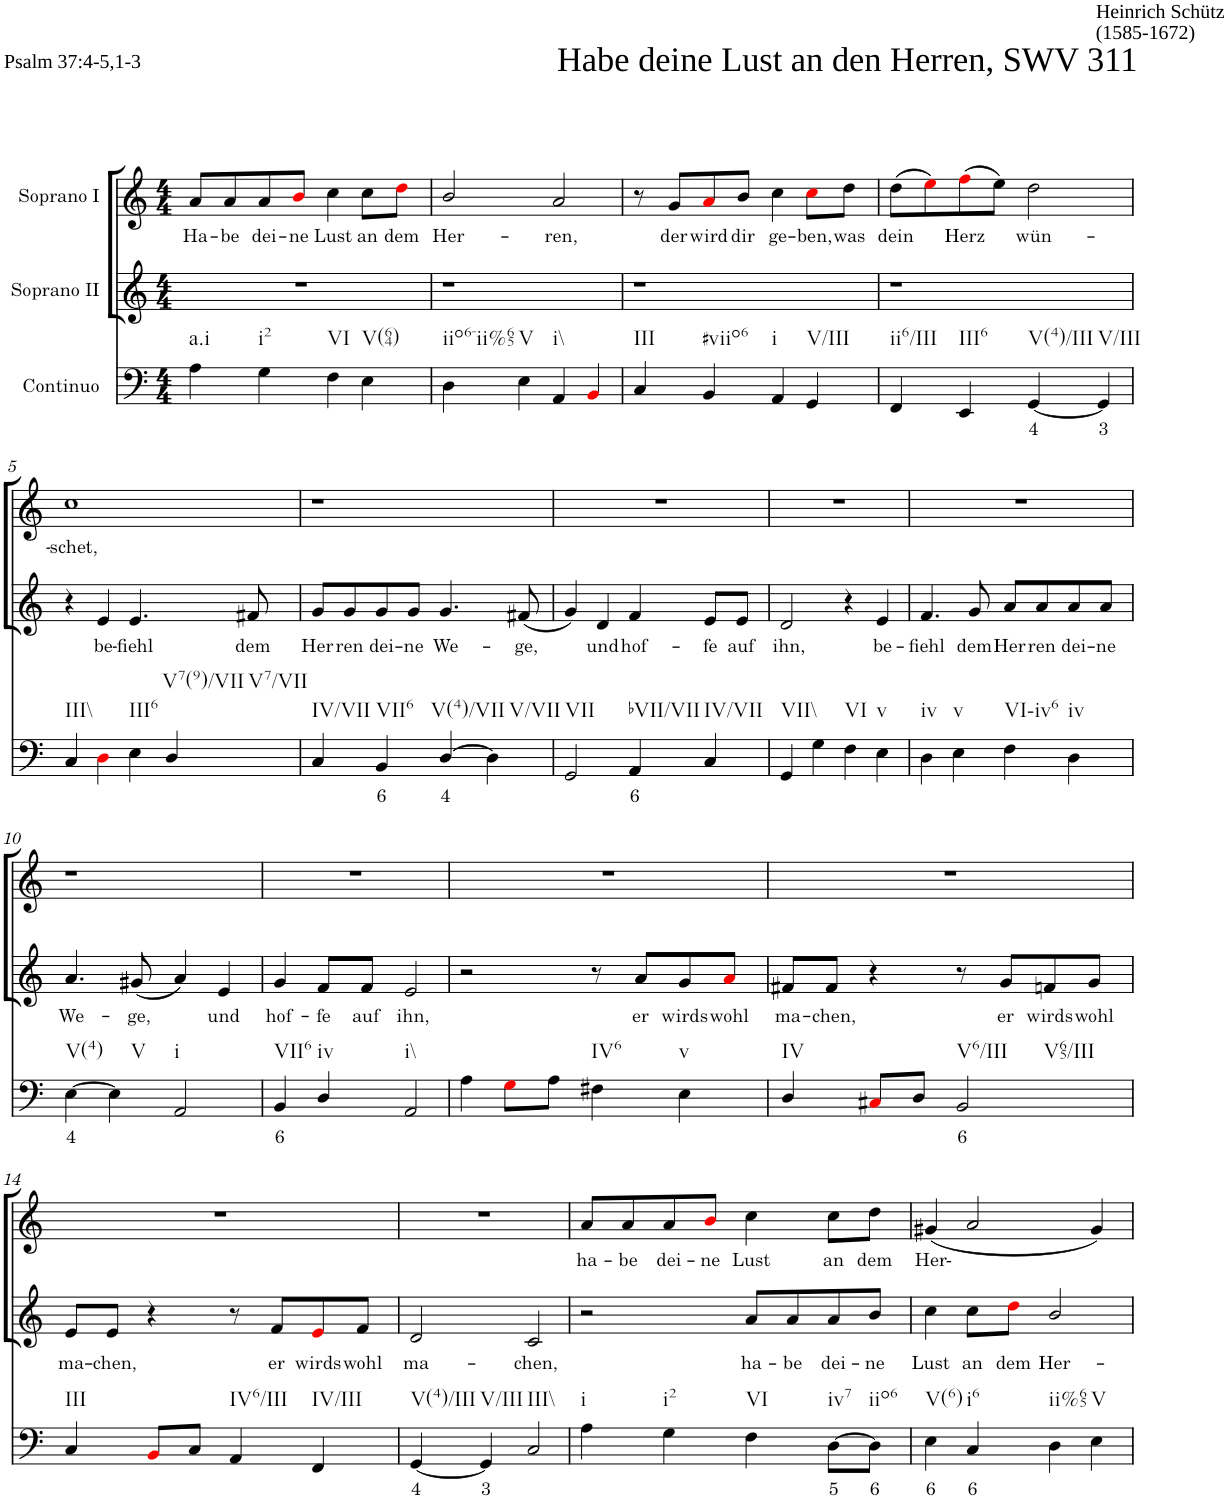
**kern	**text	**kern	**text	**kern	**text
*part3	*part3	*part2	*part2	*part1	*part1
*staff3	*staff3	*staff2	*staff2	*staff1	*staff1
*I"Continuo	*	*I"Soprano II	*	*I"Soprano I	*
*clefF4	*	*clefG2	*	*clefG2	*
*k[]	*	*k[]	*	*k[]	*
*M4/4	*	*M4/4	*	*M4/4	*
=1	=1	=1	=1	=1	=1
!	!	!	!	!LO:TX:a:t=Habe deine Lust an den Herren, SWV 311	!
!	!	!	!	!LO:TX:a:t=Heinrich Schütz	!
!	!	!	!	!LO:TX:a:t=(1585-1672)	!
!	!	!	!	!LO:TX:a:t=Psalm 37&colon;4-5,1-3	!
!LO:TX:b:t=a.i	!	!	!	!	!
!	!	!	!	!	!LO:LY:b
4A\	.	1r	.	8a/L	Ha-
!	!	!	!	!	!LO:LY:b
.	.	.	.	8a/	be
!LO:TX:b:t=i2	!	!	!	!	!
!	!	!	!	!	!LO:LY:b
4G\	.	.	.	8a/	dei-
!	!	!	!	!	!LO:LY:b
.	.	.	.	8bi/J	ne
!LO:TX:b:t=VI	!	!	!	!	!
!	!	!	!	!	!LO:LY:b
4F\	.	.	.	4cc\	Lust
!LO:TX:b:t=V(64)	!	!	!	!	!
!	!	!	!	!	!LO:LY:b
4E\	.	.	.	8cc\L	an
!	!	!	!	!	!LO:LY:b
.	.	.	.	8ddi\J	dem
=2	=2	=2	=2	=2	=2
!LO:TX:b:t=iio6-ii%65	!	!	!	!	!
!	!	!	!	!	!LO:LY:b
4D\	.	1r	.	2b/	Her-
!LO:TX:b:t=V	!	!	!	!	!
4E\	.	.	.	.	.
!LO:TX:b:t=i\\	!	!	!	!	!
!	!	!	!	!	!LO:LY:b
4AA/	.	.	.	2a/	ren,
4BBi/	.	.	.	.	.
=3	=3	=3	=3	=3	=3
!LO:TX:b:t=III	!	!	!	!	!
4C/	.	1r	.	8r	.
!	!	!	!	!	!LO:LY:b
.	.	.	.	8g/L	der
!LO:TX:b:t=#viio6	!	!	!	!	!
!	!	!	!	!	!LO:LY:b
4BB/	.	.	.	8ai/	wird
!	!	!	!	!	!LO:LY:b
.	.	.	.	8b/J	dir
!LO:TX:b:t=i	!	!	!	!	!
!	!	!	!	!	!LO:LY:b
4AA/	.	.	.	4cc\	ge-
!LO:TX:b:t=V/III	!	!	!	!	!
!	!	!	!	!	!LO:LY:b
4GG/	.	.	.	8cci\L	ben,
!	!	!	!	!	!LO:LY:b
.	.	.	.	8dd\J	was
=4	=4	=4	=4	=4	=4
!LO:TX:b:t=ii6/III	!	!	!	!	!
!	!	!	!	!	!LO:LY:b
4FF/	.	1r	.	(8dd\L	dein
.	.	.	.	8eei\)	.
!LO:TX:b:t=III6	!	!	!	!	!
!	!	!	!	!	!LO:LY:b
4EE/	.	.	.	(8ffi\	Herz
.	.	.	.	8ee\J)	.
!LO:TX:b:t=V(4)/III	!	!	!	!	!
!	!LO:LY:b	!	!	!	!LO:LY:b
[4GG/	4	.	.	2dd\	wün-
!LO:TX:b:t=V/III	!	!	!	!	!
!	!LO:LY:b	!	!	!	!
4GG/]	3	.	.	.	.
!!LO:LB:g=z
=5	=5	=5	=5	=5	=5
!LO:TX:b:t=III\\	!	!	!	!	!
!	!	!	!	!	!LO:LY:b
4C/	.	4r	.	1cc	schet,
!	!	!	!LO:LY:b	!	!
4Di\	.	4e/	be-	.	.
!LO:TX:b:t=III6	!	!	!	!	!
!	!	!	!LO:LY:b	!	!
4E\	.	4.e/	fiehl	.	.
!LO:TX:b:t=V7(9)/VII	!	!	!	!	!
!LO:TX:b:t=V7/VII	!	!	!	!	!
4D/	.	.	.	.	.
!	!	!	!LO:LY:b	!	!
.	.	8f#X/	dem	.	.
=6	=6	=6	=6	=6	=6
!LO:TX:b:t=IV/VII	!	!	!	!	!
!	!	!	!LO:LY:b	!	!
4C/	.	8g/L	Her-	1r	.
!	!	!	!LO:LY:b	!	!
.	.	8g/	ren	.	.
!LO:TX:b:t=VII6	!	!	!	!	!
!	!LO:LY:b	!	!LO:LY:b	!	!
4BB/	6	8g/	dei-	.	.
!	!	!	!LO:LY:b	!	!
.	.	8g/J	ne	.	.
!LO:TX:b:t=V(4)/VII	!	!	!	!	!
!	!LO:LY:b	!	!LO:LY:b	!	!
[4D/	4	4.g/	We-	.	.
!LO:TX:b:t=V/VII	!	!	!	!	!
4D\]	.	.	.	.	.
!	!	!	!LO:LY:b	!	!
.	.	(8f#X/	ge,	.	.
=7	=7	=7	=7	=7	=7
!LO:TX:b:t=VII	!	!	!	!	!
2GG/	.	4g/)	.	1r	.
!	!	!	!LO:LY:b	!	!
.	.	4d/	und	.	.
!LO:TX:b:t=bVII/VII	!	!	!	!	!
!	!LO:LY:b	!	!LO:LY:b	!	!
4AA/	6	4f/	hof-	.	.
!LO:TX:b:t=IV/VII	!	!	!	!	!
!	!	!	!LO:LY:b	!	!
4C/	.	8e/L	fe	.	.
!	!	!	!LO:LY:b	!	!
.	.	8e/J	auf	.	.
=8	=8	=8	=8	=8	=8
!LO:TX:b:t=VII\\	!	!	!	!	!
!	!	!	!LO:LY:b	!	!
4GG/	.	2d/	ihn,	1r	.
4G\	.	.	.	.	.
!LO:TX:b:t=VI	!	!	!	!	!
4F\	.	4r	.	.	.
!LO:TX:b:t=v	!	!	!	!	!
!	!	!	!LO:LY:b	!	!
4E\	.	4e/	be-	.	.
=9	=9	=9	=9	=9	=9
!LO:TX:b:t=iv	!	!	!	!	!
!	!	!	!LO:LY:b	!	!
4D\	.	4.f/	fiehl	1r	.
!LO:TX:b:t=v	!	!	!	!	!
4E\	.	.	.	.	.
!	!	!	!LO:LY:b	!	!
.	.	8g/	dem	.	.
!LO:TX:b:t=VI-iv6	!	!	!	!	!
!	!	!	!LO:LY:b	!	!
4F\	.	8a/L	Her-	.	.
!	!	!	!LO:LY:b	!	!
.	.	8a/	ren	.	.
!LO:TX:b:t=iv	!	!	!	!	!
!	!	!	!LO:LY:b	!	!
4D\	.	8a/	dei-	.	.
!	!	!	!LO:LY:b	!	!
.	.	8a/J	ne	.	.
!!LO:LB:g=z
=10	=10	=10	=10	=10	=10
!LO:TX:b:t=V(4)	!	!	!	!	!
!	!LO:LY:b	!	!LO:LY:b	!	!
[4E\	4	4.a/	We-	1r	.
!LO:TX:b:t=V	!	!	!	!	!
4E\]	.	.	.	.	.
!	!	!	!LO:LY:b	!	!
.	.	(8g#X/	ge,	.	.
!LO:TX:b:t=i	!	!	!	!	!
2AA/	.	4a/)	.	.	.
!	!	!	!LO:LY:b	!	!
.	.	4e/	und	.	.
=11	=11	=11	=11	=11	=11
!LO:TX:b:t=VII6	!	!	!	!	!
!	!LO:LY:b	!	!LO:LY:b	!	!
4BB/	6	4g/	hof-	1r	.
!LO:TX:b:t=iv	!	!	!	!	!
!	!	!	!LO:LY:b	!	!
4D/	.	8f/L	fe	.	.
!	!	!	!LO:LY:b	!	!
.	.	8f/J	auf	.	.
!LO:TX:b:t=i\\	!	!	!	!	!
!	!	!	!LO:LY:b	!	!
2AA/	.	2e/	ihn,	.	.
=12	=12	=12	=12	=12	=12
4A\	.	2r	.	1r	.
8Gi\L	.	.	.	.	.
8A\J	.	.	.	.	.
!LO:TX:b:t=IV6	!	!	!	!	!
4F#X\	.	8r	.	.	.
!	!	!	!LO:LY:b	!	!
.	.	8a/L	er	.	.
!LO:TX:b:t=v	!	!	!	!	!
!	!	!	!LO:LY:b	!	!
4E\	.	8g/	wirds	.	.
!	!	!	!LO:LY:b	!	!
.	.	8ai/J	wohl	.	.
=13	=13	=13	=13	=13	=13
!LO:TX:b:t=IV	!	!	!	!	!
!	!	!	!LO:LY:b	!	!
4D/	.	8f#X/L	ma-	1r	.
!	!	!	!LO:LY:b	!	!
.	.	8f#/J	chen,	.	.
8C#Xi/L	.	4r	.	.	.
8D/J	.	.	.	.	.
!LO:TX:b:t=V6/III	!	!	!	!	!
!LO:TX:b:t=V65/III	!	!	!	!	!
!	!LO:LY:b	!	!	!	!
2BB/	6	8r	.	.	.
!	!	!	!LO:LY:b	!	!
.	.	8g/L	er	.	.
!	!	!	!LO:LY:b	!	!
.	.	8fn/	wirds	.	.
!	!	!	!LO:LY:b	!	!
.	.	8g/J	wohl	.	.
!!LO:LB:g=z
=14	=14	=14	=14	=14	=14
!LO:TX:b:t=III	!	!	!	!	!
!	!	!	!LO:LY:b	!	!
4C/	.	8e/L	ma-	1r	.
!	!	!	!LO:LY:b	!	!
.	.	8e/J	chen,	.	.
8BBi/L	.	4r	.	.	.
8C/J	.	.	.	.	.
!LO:TX:b:t=IV6/III	!	!	!	!	!
4AA/	.	8r	.	.	.
!	!	!	!LO:LY:b	!	!
.	.	8f/L	er	.	.
!LO:TX:b:t=IV/III	!	!	!	!	!
!	!	!	!LO:LY:b	!	!
4FF/	.	8ei/	wirds	.	.
!	!	!	!LO:LY:b	!	!
.	.	8f/J	wohl	.	.
=15	=15	=15	=15	=15	=15
!LO:TX:b:t=V(4)/III	!	!	!	!	!
!	!LO:LY:b	!	!LO:LY:b	!	!
[4GG/	4	2d/	ma-	1r	.
!LO:TX:b:t=V/III	!	!	!	!	!
!	!LO:LY:b	!	!	!	!
4GG/]	3	.	.	.	.
!LO:TX:b:t=III\\	!	!	!	!	!
!	!	!	!LO:LY:b	!	!
2C/	.	2c/	chen,	.	.
=16	=16	=16	=16	=16	=16
!LO:TX:b:t=i	!	!	!	!	!
!	!	!	!	!	!LO:LY:b
4A\	.	2r	.	8a/L	ha-
!	!	!	!	!	!LO:LY:b
.	.	.	.	8a/	be
!LO:TX:b:t=i2	!	!	!	!	!
!	!	!	!	!	!LO:LY:b
4G\	.	.	.	8a/	dei-
!	!	!	!	!	!LO:LY:b
.	.	.	.	8bi/J	ne
!LO:TX:b:t=VI	!	!	!	!	!
!	!	!	!LO:LY:b	!	!LO:LY:b
4F\	.	8a/L	ha-	4cc\	Lust
!	!	!	!LO:LY:b	!	!
.	.	8a/	be	.	.
!LO:TX:b:t=iv7	!	!	!	!	!
!	!LO:LY:b	!	!LO:LY:b	!	!LO:LY:b
[8D\L	5	8a/	dei-	8cc\L	an
!LO:TX:b:t=iio6	!	!	!	!	!
!	!LO:LY:b	!	!LO:LY:b	!	!LO:LY:b
8D\J]	6	8b/J	ne	8dd\J	dem
=17	=17	=17	=17	=17	=17
!LO:TX:b:t=V(6)	!	!	!	!	!
!	!LO:LY:b	!	!LO:LY:b	!	!LO:LY:b
4E\	6	4cc\	Lust	(4g#X/	Her-
!LO:TX:b:t=i6	!	!	!	!	!
!	!LO:LY:b	!	!LO:LY:b	!	!
4C/	6	8cc\L	an	2a/	.
!	!	!	!LO:LY:b	!	!
.	.	8ddi\J	dem	.	.
!LO:TX:b:t=ii%65	!	!	!	!	!
!	!	!	!LO:LY:b	!	!
4D\	.	2b/	Her-	.	.
!LO:TX:b:t=V	!	!	!	!	!
4E\	.	.	.	4g#/)	.
=	=	=	=	=	=
*-	*-	*-	*-	*-	*-
